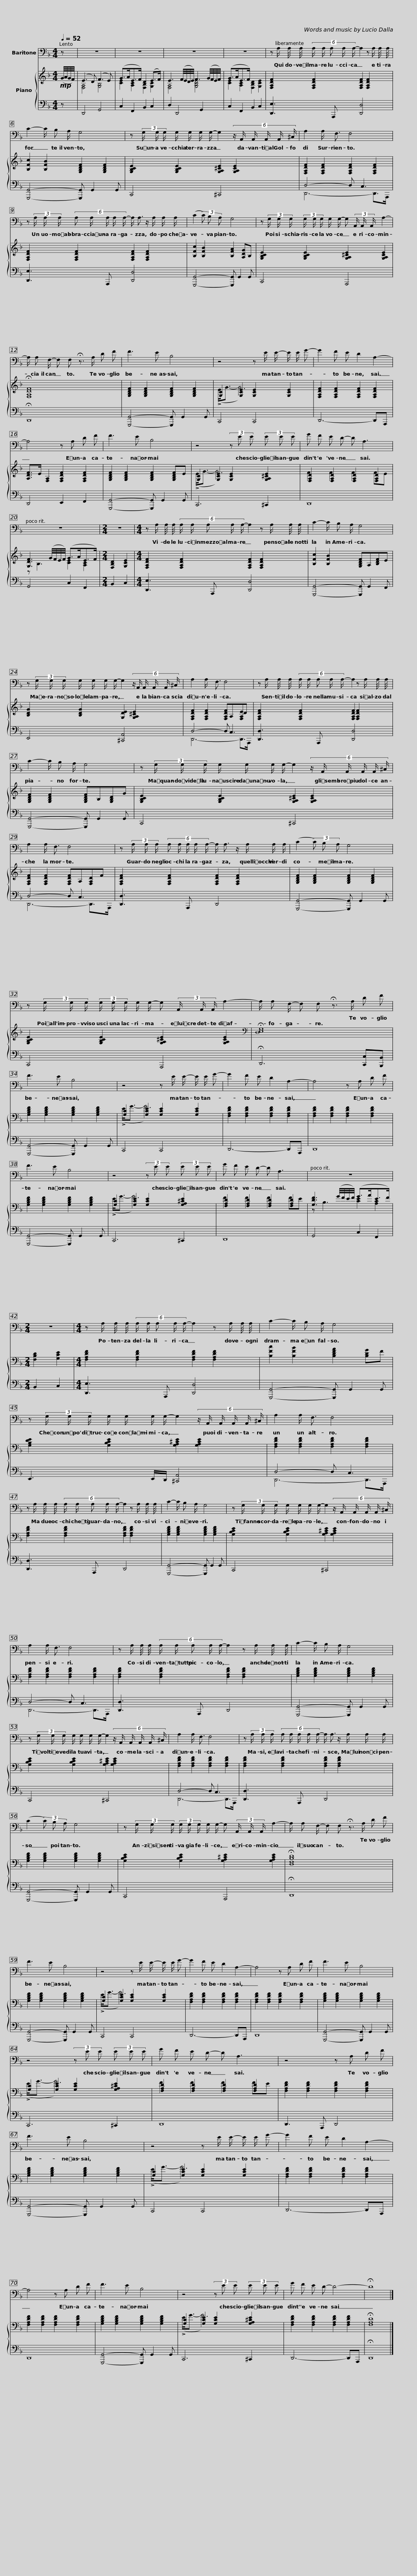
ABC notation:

X:1
%%score 1 { ( 2 4 ) | ( 3 5 ) }
L:1/8
Q:1/4=52
M:4/4
I:linebreak $
K:F
V:1 bass
V:2 treble
V:4 treble
V:3 bass
V:5 bass
V:1
 z | z8 | z8 | z8 | z8 |$ %5
 z A,/ A,/4 A,/4 (6:4:5A,/ A,/ A, A,/ A,/- A,2 z A,/ A,/4 A,/4 | C2- C/ B, A,/ G,4 |$ z (3G,/ G,/ G,/ G,/ G,/ G,/ G,/- G,2 (6:4:6z/ A,,/ A,,/ A,,/ A,,/ ^C,/ | A,2 A,/ F,3/2 F,4 |$ z (3A,/ A,/ A,/ (6:4:5A, A,/ A,/ A,/ A,/- A,/ A,3/2 z/ A,/ A,/ A,/ | %10
 (C2 (3C) B, A, G,4 |$ z (3G,/ G,/ G,/ (3G,/ G,/ G,/ G,/ G,/- G, (3A,,/ A,,/ A,,/ A,2- | A,/ A, F,/- F, F, !fermata!z3/2 A,/ D F | F3 E B,4 |$ z4 z E/ E/- E/ E/ G- | %15
 G2 F E D2 A,2- | A,4 z A, D F | F3 E B,4 | z4 (3z E E (3E E E |$ G F E D- D A,3 | %20
 z8 |[M:2/4] z4 |[M:4/4] z A,/ A,/4 A,/4 (6:4:5A,/ A,/ A, A,/ A,/- A,2 z A,/ A,/4 A,/4 |$ C2- C/ B, A,/ G,4 | z (3G,/ G,/ G,/ G,/ G,/ G,/ G,/- G,2 (6:4:6z/ A,,/ A,,/ A,,/ A,,/ ^C,/ | %25
 A,2 A,/ F,3/2 F,4 |$ z A,/ A,/4 A,/4 (6:4:5A,/ A,/ A, A,/ A,/- A,2 z A,/ A,/4 A,/4 | C2- C/ B, A,/ G,4 |$ z (3G,/ G,/ G,/ G,/ G,/ G,/ G,/- G,2 (6:4:6z/ A,,/ A,,/ A,,/ A,,/ ^C,/ | A,2 A,/ F,3/2 F,4 |$ %30
 z (3A,/ A,/ A,/ (6:4:5A, A,/ A,/ A,/ A,/- A,/ A,3/2 z/ A,/ A,/ A,/ | (C2 (3C) B, A, G,4 |$ z (3G,/ G,/ G,/ (3G,/ G,/ G,/ G,/ G,/- G, (3A,,/ A,,/ A,,/ A,2- | A,/ A, F,/- F, F, !fermata!z3/2 A,/ D F |$ F3 E B,4 | %35
 z4 z E/ E/- E/ E/ G- | G2 F E D2 A,2- | A,4 z A, D F | F3 E B,4 |$ z4 (3z E E (3E E E | %40
 G F E D- D A,3 | z8 |[M:2/4] z4 |$[M:4/4] z A,/ A,/4 A,/4 (6:4:5A,/ A,/ A, A,/ A,/- A,2 z A,/ A,/4 A,/4 | C2- C/ B, A,/ G,4 |$ %45
 z (3G,/ G,/ G,/ G,/ G,/ G,/ G,/- G,2 (6:4:6z/ A,,/ A,,/ A,,/ A,,/ ^C,/ | A,2 A,/ F,3/2 F,4 |$ z A,/ A,/4 A,/4 (6:4:5A,/ A,/ A, A,/ A,/- A,2 z A,/ A,/4 A,/4 | C2- C/ B, A,/ G,4 |$ z (3G,/ G,/ G,/ G,/ G,/ G,/ G,/- G,2 (6:4:6z/ A,,/ A,,/ A,,/ A,,/ ^C,/ | %50
 A,2 A,/ F,3/2 F,4 |$ z A,/ A,/4 A,/4 (6:4:5A,/ A,/ A, A,/ A,/- A,2 z A,/ A,/4 A,/4 | C2- C/ B, A,/ G,4 |$ z (3G,/ G,/ G,/ G,/ G,/ G,/ G,/- G,2 (6:4:6z/ A,,/ A,,/ A,,/ A,,/ ^C,/ | A,2 A,/ F,3/2 F,4 |$ %55
 z (3A,/ A,/ A,/ (6:4:5A, A,/ A,/ A,/ A,/- A,/ A,3/2 z/ A,/ A,/ A,/ | (C2 (3C) B, A, G,4 |$ z (3G,/ G,/ G,/ (3G,/ G,/ G,/ G,/ G,/- G, (3A,,/ A,,/ A,,/ A,2- | A,/ A, F,/- F, F, !fermata!z3/2 A,/ D F | F3 E B,4 |$ %60
 z4 z E/ E/- E/ E/ G- | G2 F E D2 A,2- | A,4 z A, D F | F3 E B,4 | z4 (3z E E (3E E E |$ %65
 G F E D- D A,3 | z4 z A, D F | F3 E B,4 | z4 z E/ E/- E/ E/ G- | G2 F E D2 A,2- | %70
 A,4 z A, D F |$ F3 E B,4 | z4 (3z E E (3E E E | G F E D- D4- | !fermata!D8 |] %75
V:2
!mp! (G/4A/4G/4F/4) | (E3 D) (F3 E) | (G>AE>F) D2 (E>F) | E3 (F/4E/4D/4E/4) F3 (G/4F/4E/4F/4) | (G>AE>F) x2 x2 |$ %5
 [F,A,DF]2 [F,A,DF]2 [F,A,DF]2 [F,A,DF]2 | [B,Fc]2 [B,FB]2 [G,B,DF]2 [G,B,DF]2 |$ [G,B,CE]2 [G,B,CE]2 [G,A,^CE]2 [G,A,CE]2 | [F,A,DF]2 [F,A,DF]2 [F,A,DF]2 [F,A,DF]2 |$ [F,A,DF]2 [F,A,DF]2 [F,A,DF]2 [F,A,DF]2 | %10
 [B,Fc]2 [B,FB]2 [B,FA]2 [A,DG]B, |$ [G,B,CE]2 [G,B,CE]2 [G,A,^CE]2 [G,A,CE]2 | !fermata![F,A,DF]8 | [G,B,DF]2 [G,B,DF]2 [G,B,DF]2 [G,B,DF]2 |$ [G,C]2 [G,CE]2 [G,CE]2 [G,CE]2 | %15
 [F,A,DF]2 [F,A,DF]2 [F,A,DF]2 [F,A,DF]2 | [A,DF]>E [F,A,]2 [F,A,DF]2 [F,A,DF]2 | [G,B,DF]2 [G,B,DF]2 [G,B,DF]2 [G,B,DF]E | [G,C]2 [G,CE]2 [G,CE]2 [G,A,^CE]2 |$ [F,A,D]2 [F,A,D]2 [F,A,D]2 [F,A,D]2 | %20
 [G,DF]3 (G/4F/4E/4F/4) (G>AE>F) |[M:2/4] [F,B,D]2 [G,CE]2 |[M:4/4] [F,A,DF]2 [F,A,DF]2 [F,A,DF]2 [F,A,DF]2 |$ [B,Fc]2 [B,FB]2 [G,B,DF]A,[B,DF]E | [B,DG]2 [B,DG]2 [G,DE]2 [G,A,^CE]2 | %25
 [F,A,DF]2 [F,A,DF]2 [F,A,DF]A,[F,A,E]D |$ [F,A,DF]2 [F,A,DF]2 [F,A,DF]2 [F,A,DF]2 | [G,B,DF]2 [G,B,DF]2 [G,B,DF]B,[G,B,D]G |$ [G,B,CE]2 [G,B,CE]2 [G,A,^CE]2 [G,A,CE]2 | [F,A,DF]2 [F,A,DF]2 [F,A,DF]A,[F,A,D]F |$ %30
 [F,A,DF]2 [F,A,DF]2 [F,A,DF]2 [F,A,DF]2 | [G,B,DF]2 [G,B,DF]2 [G,B,DF]2 [G,B,DF]2 |$ [G,B,CE]2 [G,B,CE]2 [G,A,^CE]2 [G,A,CE]2 |[K:bass] !fermata![D,E,G,]8 |$ [G,B,DF]2 [G,B,DF]2 [G,B,DF]2 [G,B,DF]2 | %35
 [G,C]2 [G,CE]2 [G,CE]2 [G,CE]2 | [F,A,DF]2 [F,A,DF]2 [F,A,DF]2 [F,A,DF]2 | [F,A,DF]2 [F,A,DF]2 [F,A,DF]2 [F,A,DF]2 | [G,B,DF]2 [G,B,DF]2 [G,B,DF]2 [G,B,DF]2 |$ [G,C]2 [G,CE]2 [G,CE]2 [G,A,^CE]2 | %40
 [F,A,D]2 [F,A,D]2 [F,A,D]2 [F,A,D]2 | [G,DF]3 (G/4F/4E/4F/4) (G>AE>F) |[M:2/4] [F,B,D]2 [G,CE]2 |$[M:4/4] [F,A,DF]2 [F,A,DF]2 [F,A,DF]2 [F,A,DF]2 | [B,Fc]2 [B,FB]2 [B,DFA]2 [B,DG]F |$ %45
 [G,B,DE]2 [G,B,CE]2 [G,A,^CE]2 [G,A,CE]2 | [F,A,DF]2 [F,A,DF]2 [F,A,DF]2 [F,A,DF]2 |$ [F,A,DF]2 [F,A,DF]2 [F,A,DF]2 [F,A,DF]2 | [G,B,DF]2 [G,B,DF]2 [G,B,DF]2 [G,B,DF]2 |$ [G,B,CE]2 [G,B,CE]2 [G,A,^CE]2 [G,A,CE]2 | %50
 [F,A,DF]2 [F,A,DF]2 [F,A,DF]2 [F,A,DF]2 |$ [F,A,DF]2 [F,A,DF]2 [F,A,DF]2 [F,A,DF]2 | [G,B,DF]2 [G,B,DF]2 [G,B,DF]2 [G,B,DF]2 |$ [G,B,CE]2 [G,B,CE]2 [G,A,^CE]2 [G,A,CE]2 | [F,A,DF]2 [F,A,DF]2 [F,A,DF]2 [F,A,DF]2 |$ %55
 [F,A,DF]2 [F,A,DF]2 [F,A,DF]2 [F,A,DF]2 | [G,B,DF]2 [G,B,DF]2 [G,B,DF]2 [G,B,DF]2 |$ [G,B,CE]2 [G,B,CE]2 [G,A,^CE]2 [G,A,CE]2 | !fermata![D,F,B,D]8 | [G,B,DF]2 [G,B,DF]2 [G,B,DF]2 [G,B,DF]2 |$ %60
 [G,C]2 [G,CE]2 [G,CE]2 [G,CE]2 | [F,A,DF]2 [F,A,DF]2 [F,A,DF]2 [F,A,DF]2 | [F,A,DF]2 [F,A,DF]2 [F,A,DF]2 [F,A,DF]2 | [G,B,DF]2 [G,B,DF]2 [G,B,DF]2 [G,B,DF]2 | [G,C]2 [G,CE]2 [G,CE]2 [G,A,^CE]2 |$ %65
 [F,A,D]2 [F,A,D]2 [F,A,D]2 [F,A,D]2 | [F,A,DF]2 [F,A,DF]2 [F,A,DF]2 [F,A,DF]2 | [G,B,DF]2 [G,B,DF]2 [G,B,DF]2 [G,B,DF]2 | [G,C]2 [G,CE]2 [G,CE]2 [G,CE]2 | [F,A,DF]2 [F,A,DF]2 [F,A,DF]2 [F,A,DF]2 | %70
 [F,A,DF]2 [F,A,DF]2 [F,A,DF]2 [F,A,DF]2 |$ [G,B,DF]2 [G,B,DF]2 [G,B,DF]2 [G,B,DF]2 | [G,C]2 [G,CE]2 [G,CE]2 [G,A,^CE]2 | [F,A,DF]2 [F,A,DF]2 [F,A,DF]2 [F,A,DF]2 | !fermata![F,A,D]8 |] %75
V:3
 z | D,,4 G,,4 | C,2 F,,2 B,,2 C,2 | D,2 D,,4 G,,2 | C,2 F,,2 B,,2 C,2 |$ %5
 [D,,E,]3 A,,, [D,,D,]4 | [G,,,G,,]4- [G,,,G,,] G,,2 G,, |$ C,,4 ^C,,4 | D,4- D, C,3 |$ [D,,E,]3 A,,, [D,,D,]4 | %10
 [G,,,G,,]4- [G,,,G,,] G,,2 G,, |$ C,,4 A,,,4 | !fermata!D,,8 | [G,,,G,,]4- [G,,,G,,] G,,2 G,, |$ C,,4 C,,4 | %15
 D,,6- D,,A,,, | D,,4 E,,2 F,,2 | [G,,,G,,]4- [G,,,G,,] G,,2 G,, | C,,6 ^C,,2 |$ D,,8 | %20
 G,,4 C,2 F,,2 |[M:2/4] B,,2 C,2 |[M:4/4] [D,,E,]3 A,,, [D,,D,]4 |$ [G,,,G,,]4- [G,,,G,,] G,,2 F,, | E,,4 [^C,,A,,]4 | %25
 D,4- D, C,3 |$ [D,,D,]3 A,,, [D,,D,]4 | [G,,,G,,]4- [G,,,G,,] G,,2 G,, |$ C,,4 ^C,,4 | D,4- D, C,3 |$ %30
 [D,,D,]3 A,,, D,,4 | [G,,,G,,]4- [G,,,G,,] G,,2 G,, |$ C,,4 A,,,4 | !fermata!D,,6 [C,,C,][B,,,B,,] |$ [G,,,G,,]4- [G,,,G,,] G,,2 G,, | %35
 C,,4 C,,4 | D,,6- D,,A,,, | D,,8 | [G,,,G,,]4- [G,,,G,,] G,,2 G,, |$ C,,6 ^C,,2 | %40
 D,,8 | G,,4 C,2 F,,2 |[M:2/4] B,,2 C,2 |$[M:4/4] [D,,E,]3 A,,, [D,,D,]4 | [G,,,G,,]4- [G,,,G,,] G,,2 G,, |$ %45
 E,,3 E,,/D,,/ [^C,,A,,]4 | D,4- D, C,3 |$ [D,,D,]3 A,,, D,,4 | [G,,,G,,]4- [G,,,G,,] G,,2 G,, |$ C,,4 ^C,,4 | %50
 D,4- D, C,3 |$ [D,,D,]3 A,,, D,,4 | [G,,,G,,]4- [G,,,G,,] G,,2 G,, |$ C,,4 ^C,,4 | D,4- D, C,3 |$ %55
 [D,,D,]3 A,,, D,,4 | [G,,,G,,]4- [G,,,G,,] G,,2 G,, |$ C,,4 A,,,4 | !fermata!D,,8 | [G,,,G,,]4- [G,,,G,,] G,,2 G,, |$ %60
 C,,4 C,,4 | D,,6- D,,A,,, | D,,8 | [G,,,G,,]4- [G,,,G,,] G,,2 G,, | C,,6 ^C,,2 |$ %65
 D,,8 | D,,3 A,,, D,,4 | [G,,,G,,]4- [G,,,G,,] G,,2 G,, | C,,4 C,,4 | D,,6- D,,A,,, | %70
 D,,8 |$ [G,,,G,,]4- [G,,,G,,] G,,2 G,, | C,,6 ^C,,2 | D,,6- D,,A,,, | !fermata!D,,8 |] %75
V:4
 x | [F,A,]4 [G,B,]4 | [CE]2 [A,C]2 [F,B,]2 [G,C]2 | [F,A,]4 [G,B,D]4 | [CE]2 [A,C]2 [F,B,D]2 [G,CE]2 |$ %5
 x8 | x8 |$ x8 | x8 |$ x8 | %10
 x8 |$ x8 | x8 | x8 |$ (!>!E<G- G6) | %15
 x8 | x8 | x8 | (!>!E<G- G6) |$ F2 F2 F2 FE | %20
 z B,3 [CE]2 [A,C]2 |[M:2/4] x4 |[M:4/4] x8 |$ x8 | x8 | %25
 x8 |$ x8 | x8 |$ x8 | x8 |$ %30
 x8 | x8 |$ x8 |[K:bass] x8 |$ x8 | %35
 (!>!E<G- G6) | x8 | x8 | x8 |$ (!>!E<G- G6) | %40
 F2 F2 F2 FE | z B,3 [CE]2 [A,C]2 |[M:2/4] x4 |$[M:4/4] x8 | x8 |$ %45
 x8 | x8 |$ x8 | x8 |$ x8 | %50
 x8 |$ x8 | x8 |$ x8 | x8 |$ %55
 x8 | x8 |$ x8 | x8 | x8 |$ %60
 (!>!E<G- G6) | x8 | x8 | x8 | (!>!E<G- G6) |$ %65
 F2 F2 F2 FE | x8 | x8 | (!>!E<G- G6) | x8 | %70
 x8 |$ x8 | (!>!E<G- G6) | x8 | x8 |] %75
V:5
 x | x8 | x8 | x8 | x8 |$ %5
 x8 | x8 |$ x8 | D,,6- D,,>A,,, |$ x8 | %10
 x8 |$ x8 | x8 | x8 |$ x8 | %15
 x8 | x8 | x8 | x8 |$ x8 | %20
 x8 |[M:2/4] x4 |[M:4/4] x8 |$ x8 | x8 | %25
 D,,6- D,,>A,,, |$ x8 | x8 |$ x8 | D,,6- D,,>A,,, |$ %30
 x8 | x8 |$ x8 | x8 |$ x8 | %35
 x8 | x8 | x8 | x8 |$ x8 | %40
 x8 | x8 |[M:2/4] x4 |$[M:4/4] x8 | x8 |$ %45
 x8 | D,,6- D,,>A,,, |$ x8 | x8 |$ x8 | %50
 D,,6- D,,>A,,, |$ x8 | x8 |$ x8 | D,,6- D,,>A,,, |$ %55
 x8 | x8 |$ x8 | x8 | x8 |$ %60
 x8 | x8 | x8 | x8 | x8 |$ %65
 x8 | x8 | x8 | x8 | x8 | %70
 x8 |$ x8 | x8 | x8 | x8 |] %75
